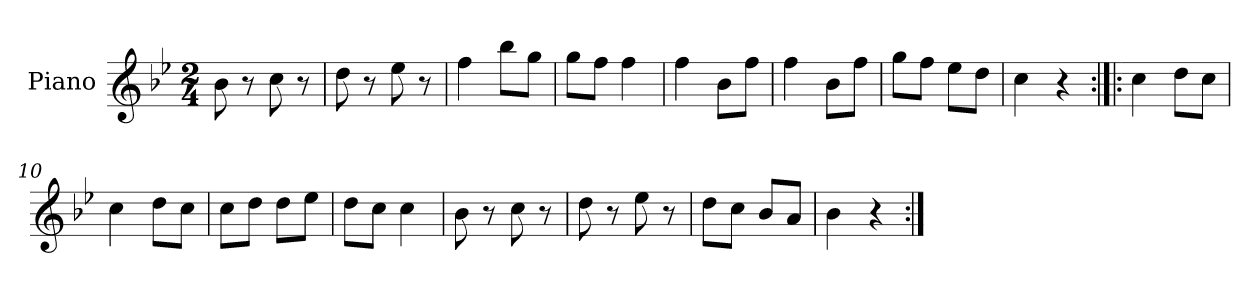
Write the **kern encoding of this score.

**kern
*part1
*staff1
*I"Piano
*I'Pno.
*clefG2
*k[b-e-]
*M2/4
=1
8b-\
8r
8cc\
8r
=2
8dd\
8r
8ee-\
8r
=3
4ff\
8bb-\L
8gg\J
=4
8gg\L
8ff\J
4ff\
=5
4ff\
8b-\L
8ff\J
=6
4ff\
8b-\L
8ff\J
=7
8gg\L
8ff\J
8ee-\L
8dd\J
=8
4cc\
4r
=9:|!|:
4cc\
8dd\L
8cc\J
=10
4cc\
8dd\L
8cc\J
=11
8cc\L
8dd\J
8dd\L
8ee-\J
=12
8dd\L
8cc\J
4cc\
=13
8b-\
8r
8cc\
8r
=14
8dd\
8r
8ee-\
8r
=15
8dd\L
8cc\J
8b-/L
8a/J
=16
4b-\
4r
=:|!
*-
